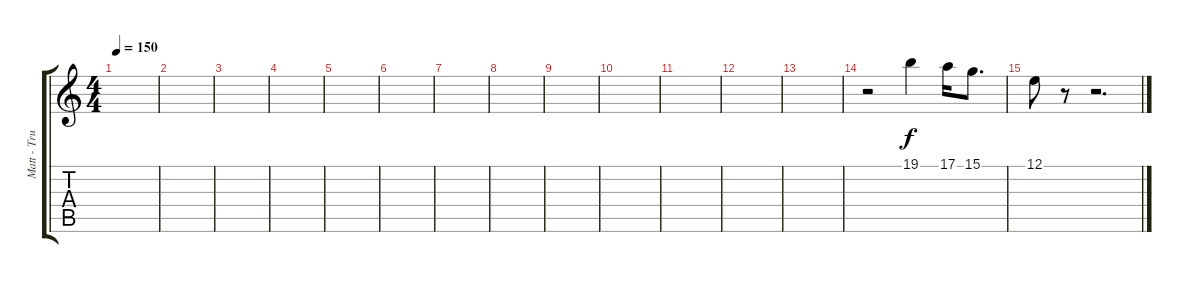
\track ("Matt - Trumpet" "Matt - Tru") {instrument trumpet}
\staff {score tabs}
\tuning (E4 B3 G3 D3 A2 E2) {hide}
\ts (4 4)
\tempo 150
\clef g2
\ks c
|
|
|
|
|
|
|
|
|
|
|
|
|
r.2 19.1.4 17.1.16 15.1.8{d} |
12.1.8 r.8 r.2{d}
